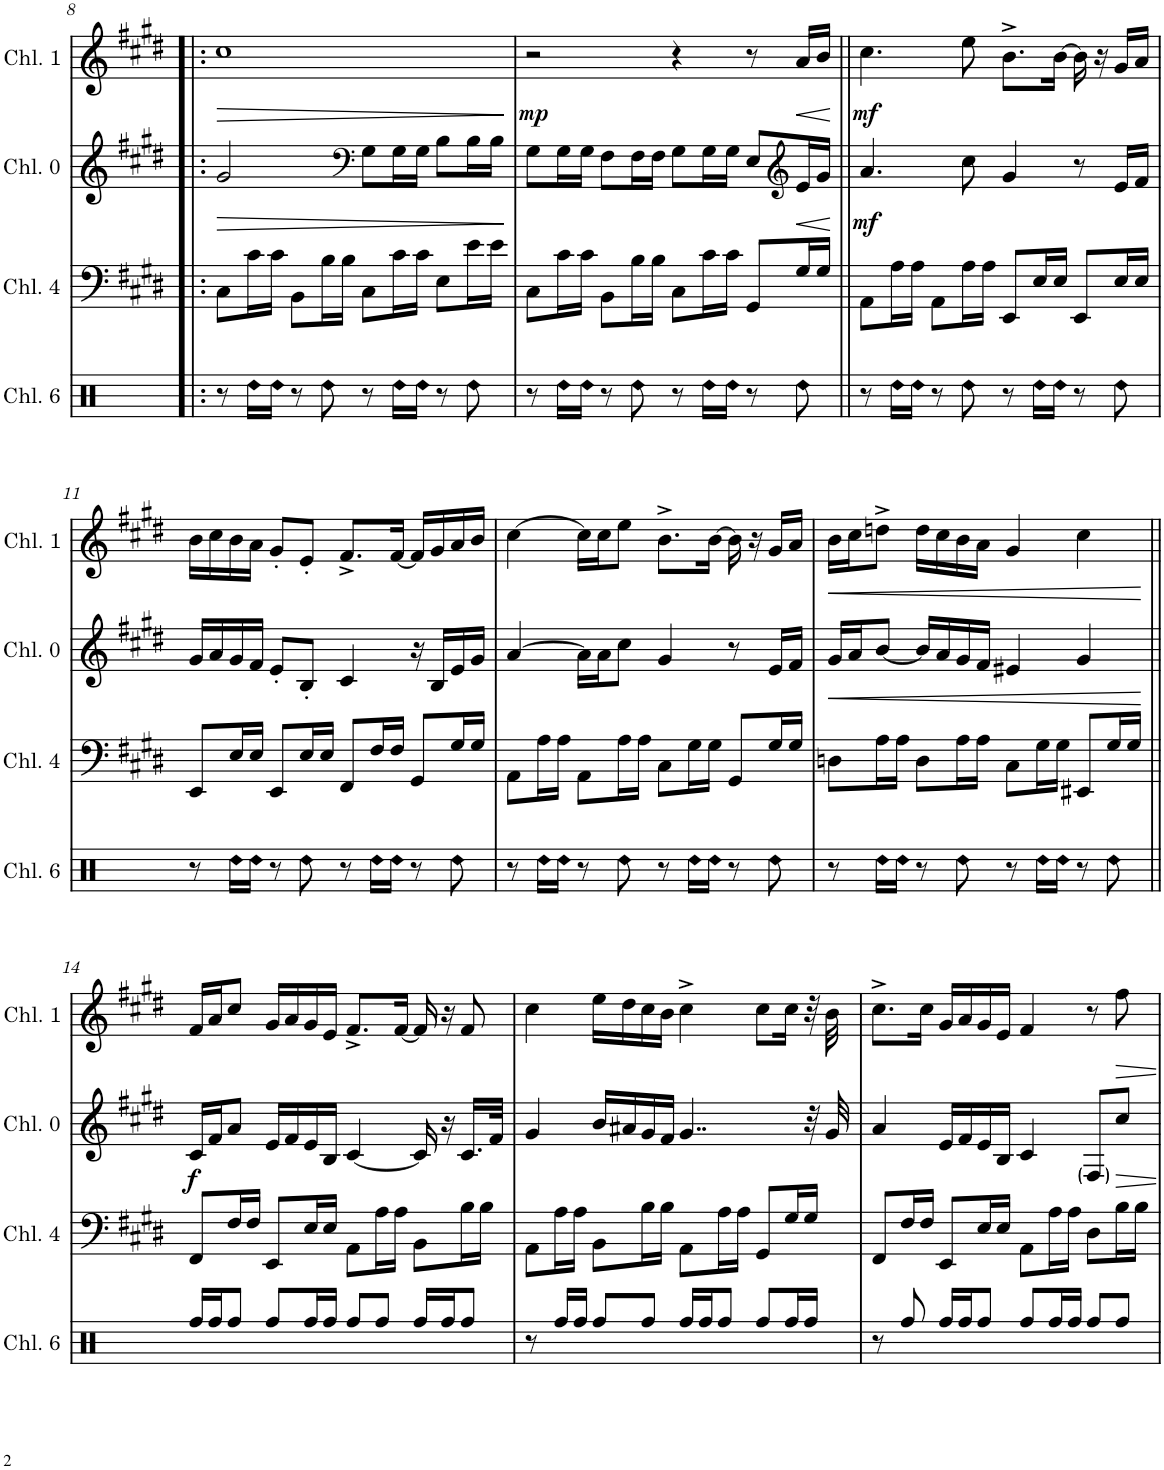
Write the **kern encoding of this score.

**kern	**kern	**kern	**dynam	**kern	**dynam
*part4	*part3	*part2	*part2	*part1	*part1
*staff4	*staff3	*staff2	*staff2	*staff1	*staff1
*I"Channel 6	*I"Channel 4	*I"Channel 0	*	*I"Channel 1	*
*I'Chl. 6	*I'Chl. 4	*I'Chl. 0	*	*I'Chl. 1	*
!!LO:PB:g=z
*clefX	*clefF4	*clefG2	*	*clefG2	*
*k[]	*k[f#c#g#d#]	*k[f#c#g#d#]	*	*k[f#c#g#d#]	*
*M4/4	*M4/4	*M4/4	*	*M4/4	*
*met(c)	*met(c)	*met(c)	*	*met(c)	*
=8!|:	=8!|:	=8!|:	=8!|:	=8!|:	=8!|:
!	!	!	!LO:HP:b	!	!LO:HP:b
8r	8C#\L	2g#/	>	1cc#	>
!LO:N:head=diamond	!	!	!	!	!
16Rdd\LL	16c#\L	.	.	.	.
!LO:N:head=diamond	!	!	!	!	!
16Rdd\JJ	16c#\JJ	.	.	.	.
8r	8BB\L	.	.	.	.
!LO:N:head=diamond	!	!	!	!	!
8Rdd\	16B\L	.	.	.	.
.	16B\JJ	.	.	.	.
*	*	*clefF4	*	*	*
8r	8C#\L	8G#\L	.	.	.
!LO:N:head=diamond	!	!	!	!	!
16Rdd\LL	16c#\L	16G#\L	.	.	.
!LO:N:head=diamond	!	!	!	!	!
16Rdd\JJ	16c#\JJ	16G#\JJ	.	.	.
8r	8E\L	8B\L	.	.	.
!LO:N:head=diamond	!	!	!	!	!
8Rdd\	16e\L	16B\L	.	.	.
.	16e\JJ	16B\JJ	.	.	.
.	.	.	]	.	]
=9	=9	=9	=9	=9	=9
!	!	!	!	!	!LO:DY:b
8r	8C#\L	8G#\L	.	2r	mp
!LO:N:head=diamond	!	!	!	!	!
16Rdd\LL	16c#\L	16G#\L	.	.	.
!LO:N:head=diamond	!	!	!	!	!
16Rdd\JJ	16c#\JJ	16G#\JJ	.	.	.
8r	8BB\L	8F#\L	.	.	.
!LO:N:head=diamond	!	!	!	!	!
8Rdd\	16B\L	16F#\L	.	.	.
.	16B\JJ	16F#\JJ	.	.	.
8r	8C#\L	8G#\L	.	4r	.
!LO:N:head=diamond	!	!	!	!	!
16Rdd\LL	16c#\L	16G#\L	.	.	.
!LO:N:head=diamond	!	!	!	!	!
16Rdd\JJ	16c#\JJ	16G#\JJ	.	.	.
8r	8GG#/L	8E/L	.	8r	.
*	*	*clefG2	*	*	*
!LO:N:head=diamond	!	!	!LO:HP:b	!	!LO:HP:b
8Rdd\	16G#/L	16e/L	<	16a/LL	<
.	16G#/JJ	16g#/JJ	.	16b/JJ	.
.	.	.	[	.	[
=10||	=10||	=10||	=10||	=10||	=10||
!	!	!	!LO:DY:b	!	!LO:DY:b
8r	8AA\L	4.a/	mf	4.cc#\	mf
!LO:N:head=diamond	!	!	!	!	!
16Rdd\LL	16A\L	.	.	.	.
!LO:N:head=diamond	!	!	!	!	!
16Rdd\JJ	16A\JJ	.	.	.	.
8r	8AA\L	.	.	.	.
!LO:N:head=diamond	!	!	!	!	!
8Rdd\	16A\L	8cc#\	.	8ee\	.
.	16A\JJ	.	.	.	.
8r	8EE/L	4g#/	.	8.b^\L	.
!LO:N:head=diamond	!	!	!	!	!
16Rdd\LL	16E/L	.	.	.	.
!LO:N:head=diamond	!	!	!	!	!
16Rdd\JJ	16E/JJ	.	.	[16b\Jk	.
8r	8EE/L	8r	.	16b\]	.
.	.	.	.	16r	.
!LO:N:head=diamond	!	!	!	!	!
8Rdd\	16E/L	16e/LL	.	16g#/LL	.
.	16E/JJ	16f#/JJ	.	16a/JJ	.
!!LO:LB:g=z
=11	=11	=11	=11	=11	=11
8r	8EE/L	16g#/LL	.	16b\LL	.
.	.	16a/	.	16cc#\	.
!LO:N:head=diamond	!	!	!	!	!
16Rdd\LL	16E/L	16g#/	.	16b\	.
!LO:N:head=diamond	!	!	!	!	!
16Rdd\JJ	16E/JJ	16f#/JJ	.	16a\JJ	.
8r	8EE/L	8e'/L	.	8g#'/L	.
!LO:N:head=diamond	!	!	!	!	!
8Rdd\	16E/L	8B'/J	.	8e'/J	.
.	16E/JJ	.	.	.	.
8r	8FF#/L	4c#/	.	8.f#^/L	.
!LO:N:head=diamond	!	!	!	!	!
16Rdd\LL	16F#/L	.	.	.	.
!LO:N:head=diamond	!	!	!	!	!
16Rdd\JJ	16F#/JJ	.	.	[16f#/Jk	.
8r	8GG#/L	16r	.	16f#/LL]	.
.	.	16B/LL	.	16g#/	.
!LO:N:head=diamond	!	!	!	!	!
8Rdd\	16G#/L	16e/	.	16a/	.
.	16G#/JJ	16g#/JJ	.	16b/JJ	.
=12	=12	=12	=12	=12	=12
8r	8AA\L	[4a/	.	[4cc#\	.
!LO:N:head=diamond	!	!	!	!	!
16Rdd\LL	16A\L	.	.	.	.
!LO:N:head=diamond	!	!	!	!	!
16Rdd\JJ	16A\JJ	.	.	.	.
8r	8AA\L	16a\LL]	.	16cc#\LL]	.
.	.	16a\J	.	16cc#\J	.
!LO:N:head=diamond	!	!	!	!	!
8Rdd\	16A\L	8cc#\J	.	8ee\J	.
.	16A\JJ	.	.	.	.
8r	8C#\L	4g#/	.	8.b^\L	.
!LO:N:head=diamond	!	!	!	!	!
16Rdd\LL	16G#\L	.	.	.	.
!LO:N:head=diamond	!	!	!	!	!
16Rdd\JJ	16G#\JJ	.	.	[16b\Jk	.
8r	8GG#/L	8r	.	16b\]	.
.	.	.	.	16r	.
!LO:N:head=diamond	!	!	!	!	!
8Rdd\	16G#/L	16e/LL	.	16g#/LL	.
.	16G#/JJ	16f#/JJ	.	16a/JJ	.
=13	=13	=13	=13	=13	=13
!	!	!	!LO:HP:b	!	!LO:HP:b
8r	8Dn\L	16g#/LL	<	16b\LL	<
.	.	16a/J	.	16cc#\J	.
!LO:N:head=diamond	!	!	!	!	!
16Rdd\LL	16A\L	[8b/J	.	8ddn^\J	.
!LO:N:head=diamond	!	!	!	!	!
16Rdd\JJ	16A\JJ	.	.	.	.
8r	8D\L	16b/LL]	.	16dd\LL	.
.	.	16a/	.	16cc#\	.
!LO:N:head=diamond	!	!	!	!	!
8Rdd\	16A\L	16g#/	.	16b\	.
.	16A\JJ	16f#/JJ	.	16a\JJ	.
8r	8C#\L	4e#X/	.	4g#/	.
!LO:N:head=diamond	!	!	!	!	!
16Rdd\LL	16G#\L	.	.	.	.
!LO:N:head=diamond	!	!	!	!	!
16Rdd\JJ	16G#\JJ	.	.	.	.
8r	8EE#X/L	4g#/	.	4cc#\	.
!LO:N:head=diamond	!	!	!	!	!
8Rdd\	16G#/L	.	.	.	.
.	16G#/JJ	.	.	.	.
.	.	.	[	.	[
!!LO:LB:g=z
=14||	=14||	=14||	=14||	=14||	=14||
!	!	!	!LO:DY:b	!	!
16Rff/LL	8FF#/L	16c#/LL	f	16f#/LL	.
16Rff/J	.	16f#/J	.	16a/J	.
8Rff/J	16F#/L	8a/J	.	8cc#/J	.
.	16F#/JJ	.	.	.	.
8Rff/L	8EE/L	16e/LL	.	16g#/LL	.
.	.	16f#/	.	16a/	.
16Rff/L	16E/L	16e/	.	16g#/	.
16Rff/JJ	16E/JJ	16B/JJ	.	16e/JJ	.
8Rff/L	8AA\L	[4c#/	.	8.f#^/L	.
8Rff/J	16A\L	.	.	.	.
.	16A\JJ	.	.	[16f#/Jk	.
16Rff/LL	8BB\L	16c#/]	.	16f#/]	.
16Rff/J	.	16r	.	16r	.
8Rff/J	16B\L	16.c#/LL	.	8f#/	.
.	16B\JJ	.	.	.	.
.	.	32f#/JJk	.	.	.
=15	=15	=15	=15	=15	=15
8r	8AA\L	4g#/	.	4cc#\	.
16Rff/LL	16A\L	.	.	.	.
16Rff/JJ	16A\JJ	.	.	.	.
8Rff/L	8BB\L	16b/LL	.	16ee\LL	.
.	.	16a#X/	.	16dd#\	.
8Rff/J	16B\L	16g#/	.	16cc#\	.
.	16B\JJ	16f#/JJ	.	16b\JJ	.
16Rff/LL	8AA\L	4..g#/	.	4cc#^\	.
16Rff/J	.	.	.	.	.
8Rff/J	16A\L	.	.	.	.
.	16A\JJ	.	.	.	.
8Rff/L	8GG#/L	.	.	8cc#\L	.
16Rff/L	16G#/L	.	.	16cc#\Jk	.
16Rff/JJ	16G#/JJ	32r	.	32r	.
.	.	32g#/	.	32b\	.
=16	=16	=16	=16	=16	=16
8r	8FF#/L	4a/	.	8.cc#^\L	.
8Rff/	16F#/L	.	.	.	.
.	16F#/JJ	.	.	16cc#\Jk	.
16Rff/LL	8EE/L	16e/LL	.	16g#/LL	.
16Rff/J	.	16f#/	.	16a/	.
8Rff/J	16E/L	16e/	.	16g#/	.
.	16E/JJ	16B/JJ	.	16e/JJ	.
8Rff/L	8AA\L	4c#/	.	4f#/	.
16Rff/L	16A\L	.	.	.	.
16Rff/JJ	16A\JJ	.	.	.	.
8Rff/L	8D#\L	8F#/L	.	8r	.
8Rff/J	16B\L	8cc#/J	.	8ff#\	.
.	16B\JJ	.	.	.	.
=	=	=	=	=	=
*-	*-	*-	*-	*-	*-
